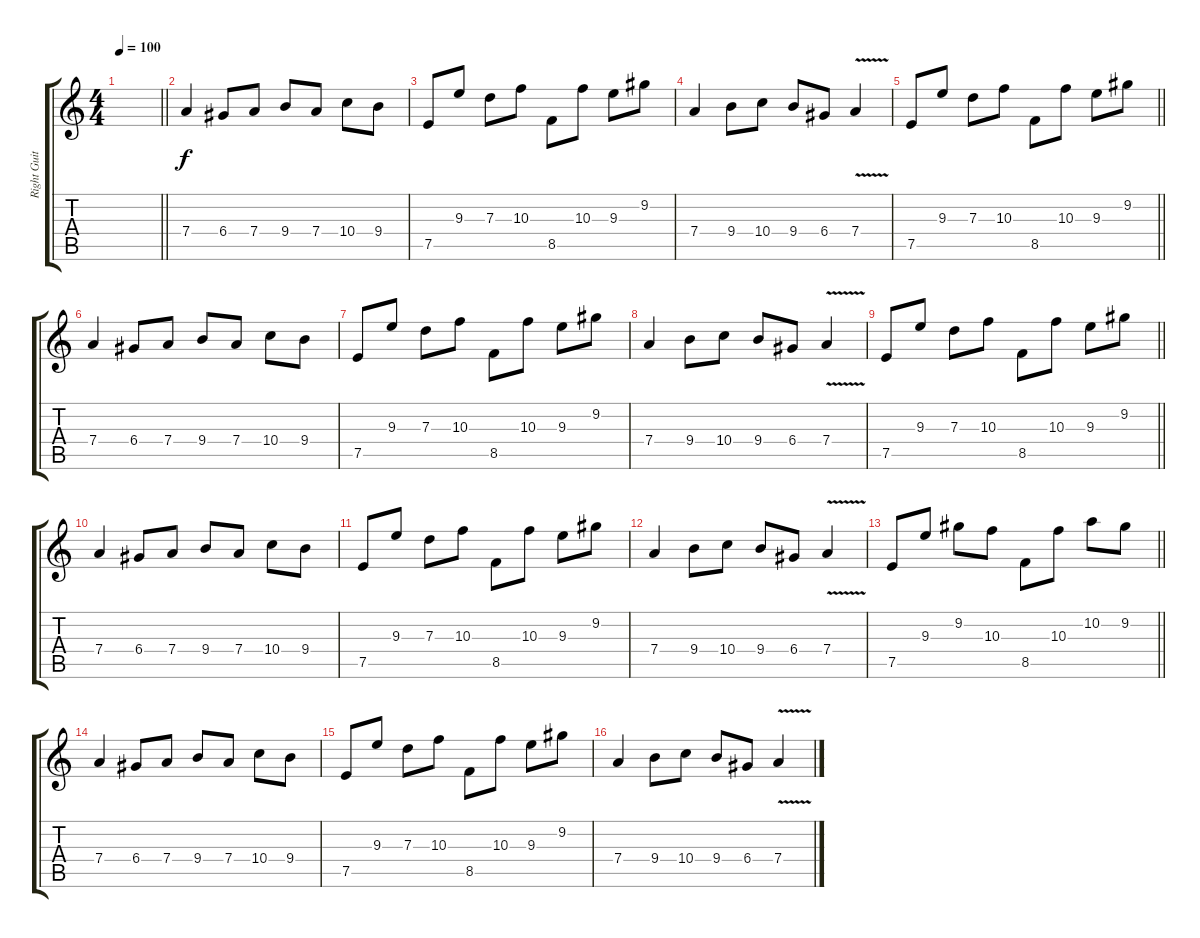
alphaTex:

\track ("Right Guitar" "Right Guit") {instrument distortionguitar}
\staff {score tabs}
\tuning (E4 B3 G3 D3 A2 D2) {hide}
\ts (4 4)
\tempo 100
\clef g2
\barLineRight lightlight
\ks c
|
7.4.4 6.4.8 7.4.8 9.4.8 7.4.8 10.4.8 9.4.8 |
7.5.8 9.3.8 7.3.8 10.3.8 8.5.8 10.3.8 9.3.8 9.2.8 |
7.4.4 9.4.8 10.4.8 9.4.8 6.4.8 7.4{v}.4 |
\barLineRight lightlight
7.5.8 9.3.8 7.3.8 10.3.8 8.5.8 10.3.8 9.3.8 9.2.8 |
7.4.4 6.4.8 7.4.8 9.4.8 7.4.8 10.4.8 9.4.8 |
7.5.8 9.3.8 7.3.8 10.3.8 8.5.8 10.3.8 9.3.8 9.2.8 |
7.4.4 9.4.8 10.4.8 9.4.8 6.4.8 7.4{v}.4 |
\barLineRight lightlight
7.5.8 9.3.8 7.3.8 10.3.8 8.5.8 10.3.8 9.3.8 9.2.8 |
7.4.4 6.4.8 7.4.8 9.4.8 7.4.8 10.4.8 9.4.8 |
7.5.8 9.3.8 7.3.8 10.3.8 8.5.8 10.3.8 9.3.8 9.2.8 |
7.4.4 9.4.8 10.4.8 9.4.8 6.4.8 7.4{v}.4 |
\barLineRight lightlight
7.5.8 9.3.8 9.2.8 10.3.8 8.5.8 10.3.8 10.2.8 9.2.8 |
7.4.4 6.4.8 7.4.8 9.4.8 7.4.8 10.4.8 9.4.8 |
7.5.8 9.3.8 7.3.8 10.3.8 8.5.8 10.3.8 9.3.8 9.2.8 |
7.4.4 9.4.8 10.4.8 9.4.8 6.4.8 7.4{v}.4
